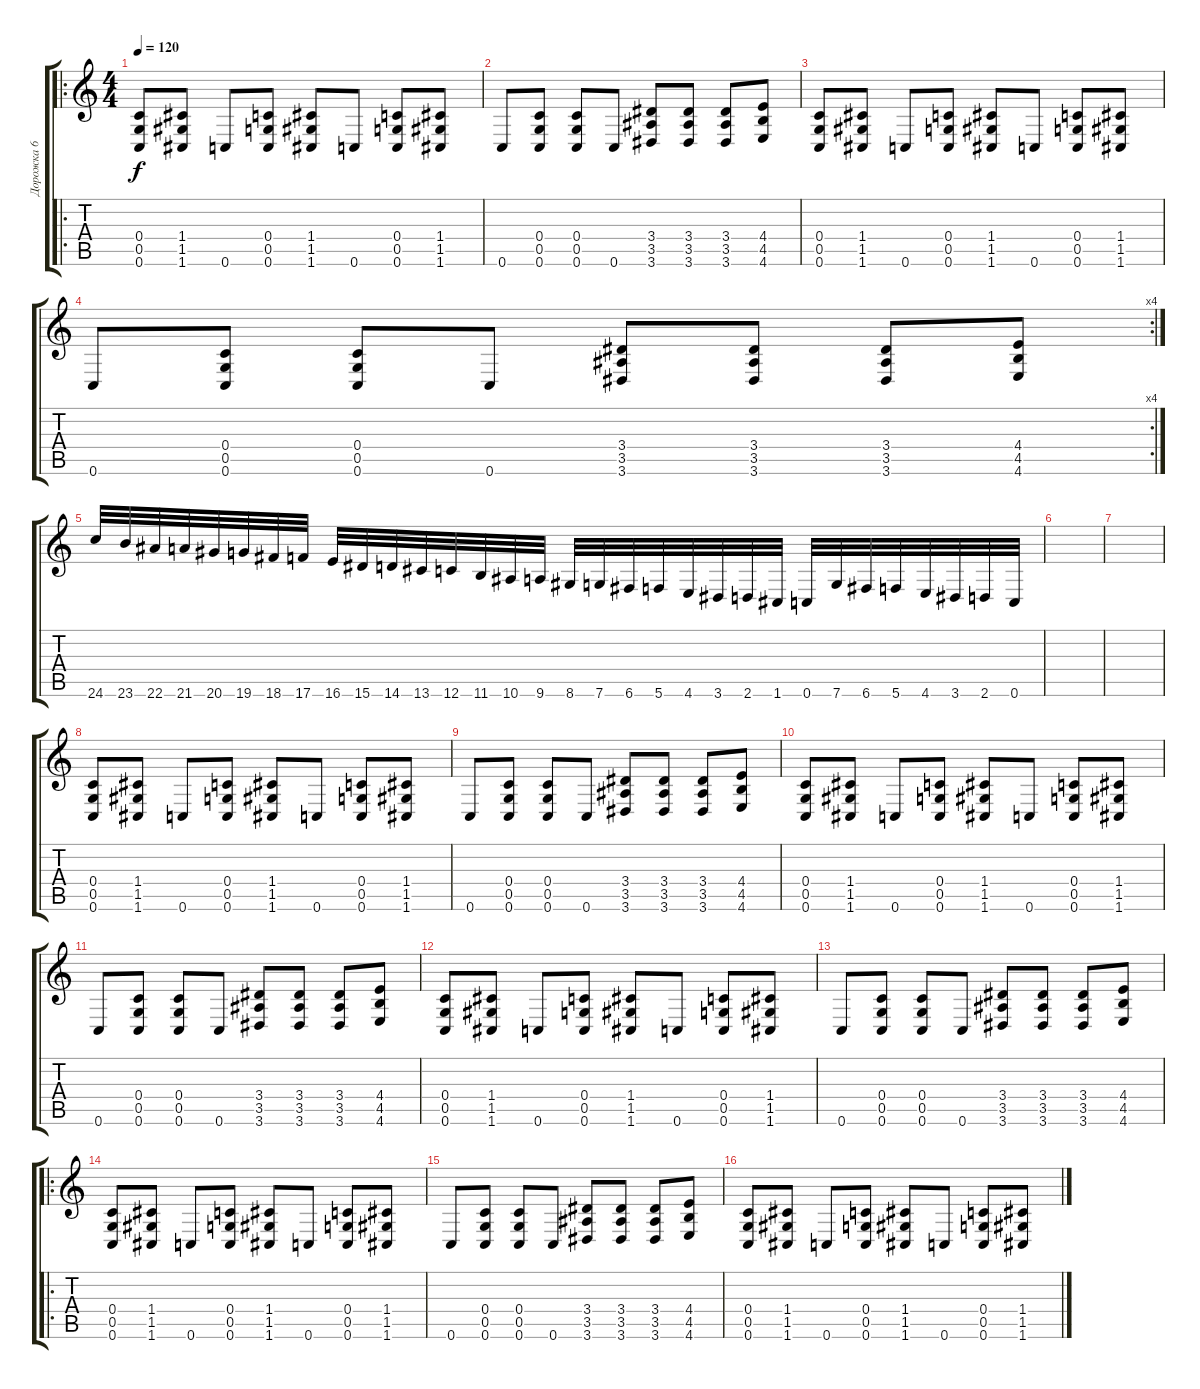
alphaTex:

\track ("Дорожка 6" "Дорожка 6") {instrument acousticbass}
\staff {score tabs}
\tuning (D4 A3 F3 C3 G2 C2) {hide}
\ro
\ts (4 4)
\tempo 120
\clef g2
\ks c
(0.4 0.5 0.6).8{dy f} (1.4 1.5 1.6).8 0.6.8 (0.4 0.5 0.6).8 (1.4 1.5 1.6).8 0.6.8 (0.4 0.5 0.6).8 (1.4 1.5 1.6).8 |
0.6.8 (0.4 0.5 0.6).8 (0.4 0.5 0.6).8 0.6.8 (3.4 3.5 3.6).8 (3.4 3.5 3.6).8 (3.4 3.5 3.6).8 (4.4 4.5 4.6).8 |
(0.4 0.5 0.6).8 (1.4 1.5 1.6).8 0.6.8 (0.4 0.5 0.6).8 (1.4 1.5 1.6).8 0.6.8 (0.4 0.5 0.6).8 (1.4 1.5 1.6).8 |
\rc 4
0.6.8 (0.4 0.5 0.6).8 (0.4 0.5 0.6).8 0.6.8 (3.4 3.5 3.6).8 (3.4 3.5 3.6).8 (3.4 3.5 3.6).8 (4.4 4.5 4.6).8 |
24.6.32 23.6.32 22.6.32 21.6.32 20.6.32 19.6.32 18.6.32 17.6.32 16.6.32 15.6.32 14.6.32 13.6.32 12.6.32 11.6.32 10.6.32 9.6.32 8.6.32 7.6.32 6.6.32 5.6.32 4.6.32 3.6.32 2.6.32 1.6.32 0.6.32 7.6.32 6.6.32 5.6.32 4.6.32 3.6.32 2.6.32 0.6.32 |
|
|
(0.4 0.5 0.6).8 (1.4 1.5 1.6).8 0.6.8 (0.4 0.5 0.6).8 (1.4 1.5 1.6).8 0.6.8 (0.4 0.5 0.6).8 (1.4 1.5 1.6).8 |
0.6.8 (0.4 0.5 0.6).8 (0.4 0.5 0.6).8 0.6.8 (3.4 3.5 3.6).8 (3.4 3.5 3.6).8 (3.4 3.5 3.6).8 (4.4 4.5 4.6).8 |
(0.4 0.5 0.6).8 (1.4 1.5 1.6).8 0.6.8 (0.4 0.5 0.6).8 (1.4 1.5 1.6).8 0.6.8 (0.4 0.5 0.6).8 (1.4 1.5 1.6).8 |
0.6.8 (0.4 0.5 0.6).8 (0.4 0.5 0.6).8 0.6.8 (3.4 3.5 3.6).8 (3.4 3.5 3.6).8 (3.4 3.5 3.6).8 (4.4 4.5 4.6).8 |
(0.4 0.5 0.6).8 (1.4 1.5 1.6).8 0.6.8 (0.4 0.5 0.6).8 (1.4 1.5 1.6).8 0.6.8 (0.4 0.5 0.6).8 (1.4 1.5 1.6).8 |
0.6.8 (0.4 0.5 0.6).8 (0.4 0.5 0.6).8 0.6.8 (3.4 3.5 3.6).8 (3.4 3.5 3.6).8 (3.4 3.5 3.6).8 (4.4 4.5 4.6).8 |
\ro
(0.4 0.5 0.6).8 (1.4 1.5 1.6).8 0.6.8 (0.4 0.5 0.6).8 (1.4 1.5 1.6).8 0.6.8 (0.4 0.5 0.6).8 (1.4 1.5 1.6).8 |
0.6.8 (0.4 0.5 0.6).8 (0.4 0.5 0.6).8 0.6.8 (3.4 3.5 3.6).8 (3.4 3.5 3.6).8 (3.4 3.5 3.6).8 (4.4 4.5 4.6).8 |
(0.4 0.5 0.6).8 (1.4 1.5 1.6).8 0.6.8 (0.4 0.5 0.6).8 (1.4 1.5 1.6).8 0.6.8 (0.4 0.5 0.6).8 (1.4 1.5 1.6).8
